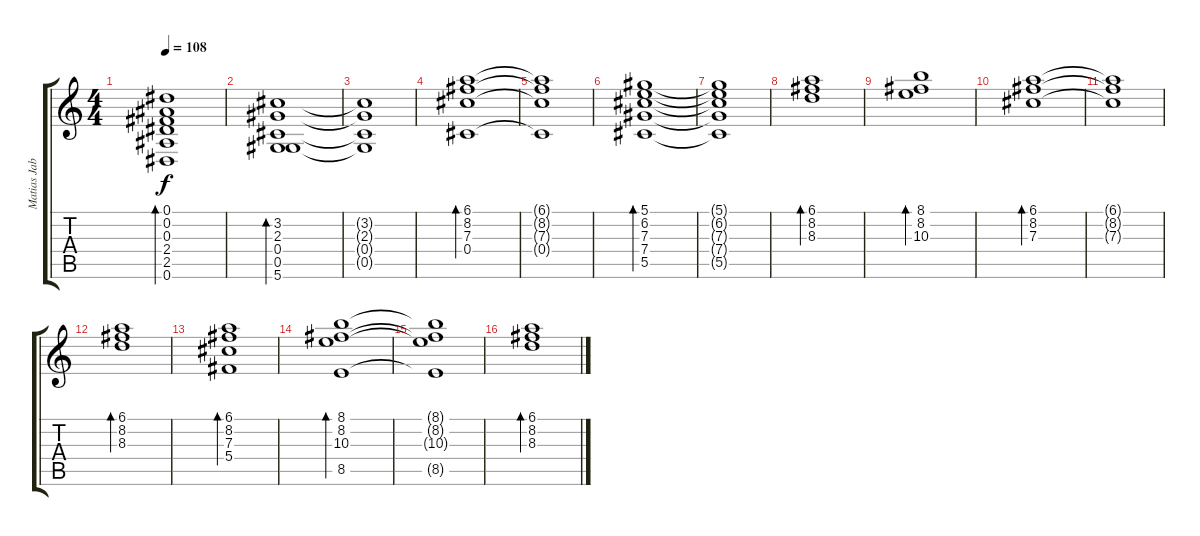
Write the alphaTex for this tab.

\track ("Matias Jabs" "Matias Jab") {instrument electricguitarclean}
\staff {score tabs}
\tuning (Eb4 Bb3 Gb3 Db3 Ab2 Eb2) {hide}
\ts (4 4)
\tempo 108
\clef g2
\ks c
(0.1 0.2 0.3 2.4 2.5 0.6).1{bd 240 dy f} |
(3.2 2.3 0.4 0.5 5.6).1{bd 240} |
(3.2{t} 2.3{t} 0.4{t} 0.5{t}).1 |
(6.1 8.2 7.3 0.4).1{bd 120} |
(6.1{t} 8.2{t} 7.3{t} 0.4{t}).1 |
(5.1 6.2 7.3 7.4 5.5).1{bd 240} |
(5.1{t} 6.2{t} 7.3{t} 7.4{t} 5.5{t}).1 |
(6.1 8.2 8.3).1{bd 120} |
(8.1 8.2 10.3).1{bd 120} |
(6.1 8.2 7.3).1{bd 240} |
(6.1{t} 8.2{t} 7.3{t}).1 |
(6.1 8.2 8.3).1{bd 240} |
(6.1 8.2 7.3 5.4).1{bd 240} |
(8.1 8.2 10.3 8.5).1{bd 240} |
(8.1{t} 8.2{t} 10.3{t} 8.5{t}).1 |
(6.1 8.2 8.3).1{bd 240}
